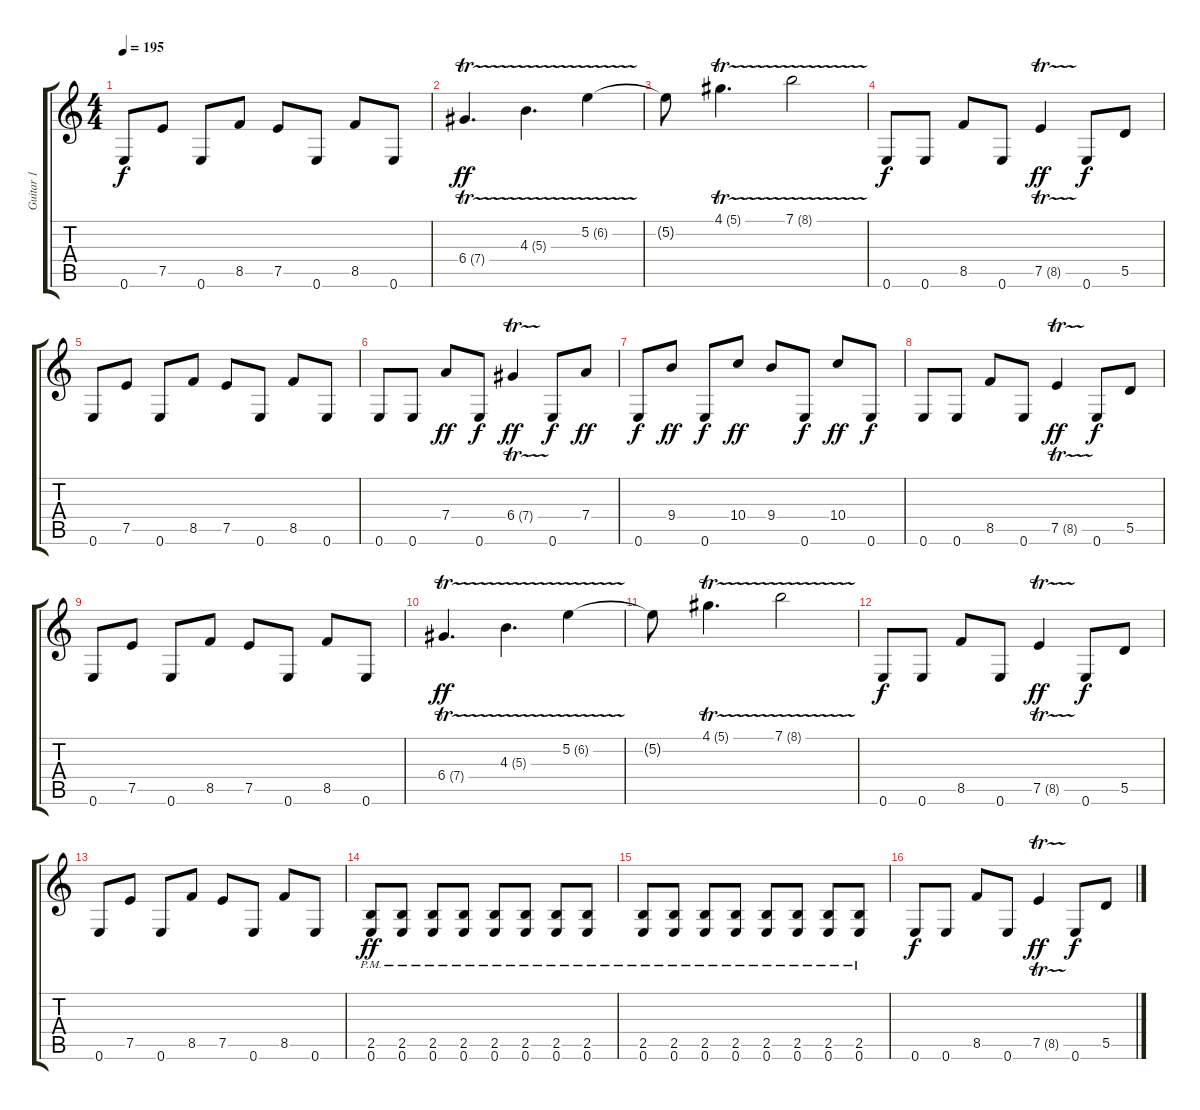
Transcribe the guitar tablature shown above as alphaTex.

\track ("Guitar 1" "Guitar 1") {instrument distortionguitar}
\staff {score tabs}
\tuning (E4 B3 G3 D3 A2 E2) {hide}
\ts (4 4)
\tempo 195
\clef g2
\ks c
0.6.8{dy f} 7.5.8 0.6.8 8.5.8 7.5.8 0.6.8 8.5.8 0.6.8 |
6.4{tr (7 16)}.4{d dy ff} 4.3{tr (5 16)}.4{d} 5.2{tr (6 16)}.4 |
5.2{t}.8 4.1{tr (5 16)}.4{d} 7.1{tr (8 16)}.2 |
0.6.8{dy f} 0.6.8 8.5.8 0.6.8 7.5{tr (8 16)}.4{dy ff} 0.6.8{dy f} 5.5.8 |
0.6.8 7.5.8 0.6.8 8.5.8 7.5.8 0.6.8 8.5.8 0.6.8 |
0.6.8 0.6.8 7.4.8{dy ff} 0.6.8{dy f} 6.4{tr (7 16)}.4{dy ff} 0.6.8{dy f} 7.4.8{dy ff} |
0.6.8{dy f} 9.4.8{dy ff} 0.6.8{dy f} 10.4.8{dy ff} 9.4.8 0.6.8{dy f} 10.4.8{dy ff} 0.6.8{dy f} |
0.6.8 0.6.8 8.5.8 0.6.8 7.5{tr (8 16)}.4{dy ff} 0.6.8{dy f} 5.5.8 |
0.6.8 7.5.8 0.6.8 8.5.8 7.5.8 0.6.8 8.5.8 0.6.8 |
6.4{tr (7 16)}.4{d dy ff} 4.3{tr (5 16)}.4{d} 5.2{tr (6 16)}.4 |
5.2{t}.8 4.1{tr (5 16)}.4{d} 7.1{tr (8 16)}.2 |
0.6.8{dy f} 0.6.8 8.5.8 0.6.8 7.5{tr (8 16)}.4{dy ff} 0.6.8{dy f} 5.5.8 |
0.6.8 7.5.8 0.6.8 8.5.8 7.5.8 0.6.8 8.5.8 0.6.8 |
(2.5 0.6{pm}).8{dy ff} (2.5 0.6{pm}).8 (2.5 0.6{pm}).8 (2.5 0.6{pm}).8 (2.5 0.6{pm}).8 (2.5 0.6{pm}).8 (2.5 0.6{pm}).8 (2.5 0.6{pm}).8 |
(2.5 0.6{pm}).8 (2.5 0.6{pm}).8 (2.5 0.6{pm}).8 (2.5 0.6{pm}).8 (2.5 0.6{pm}).8 (2.5 0.6{pm}).8 (2.5 0.6{pm}).8 (2.5 0.6{pm}).8 |
0.6.8{dy f} 0.6.8 8.5.8 0.6.8 7.5{tr (8 16)}.4{dy ff} 0.6.8{dy f} 5.5.8
